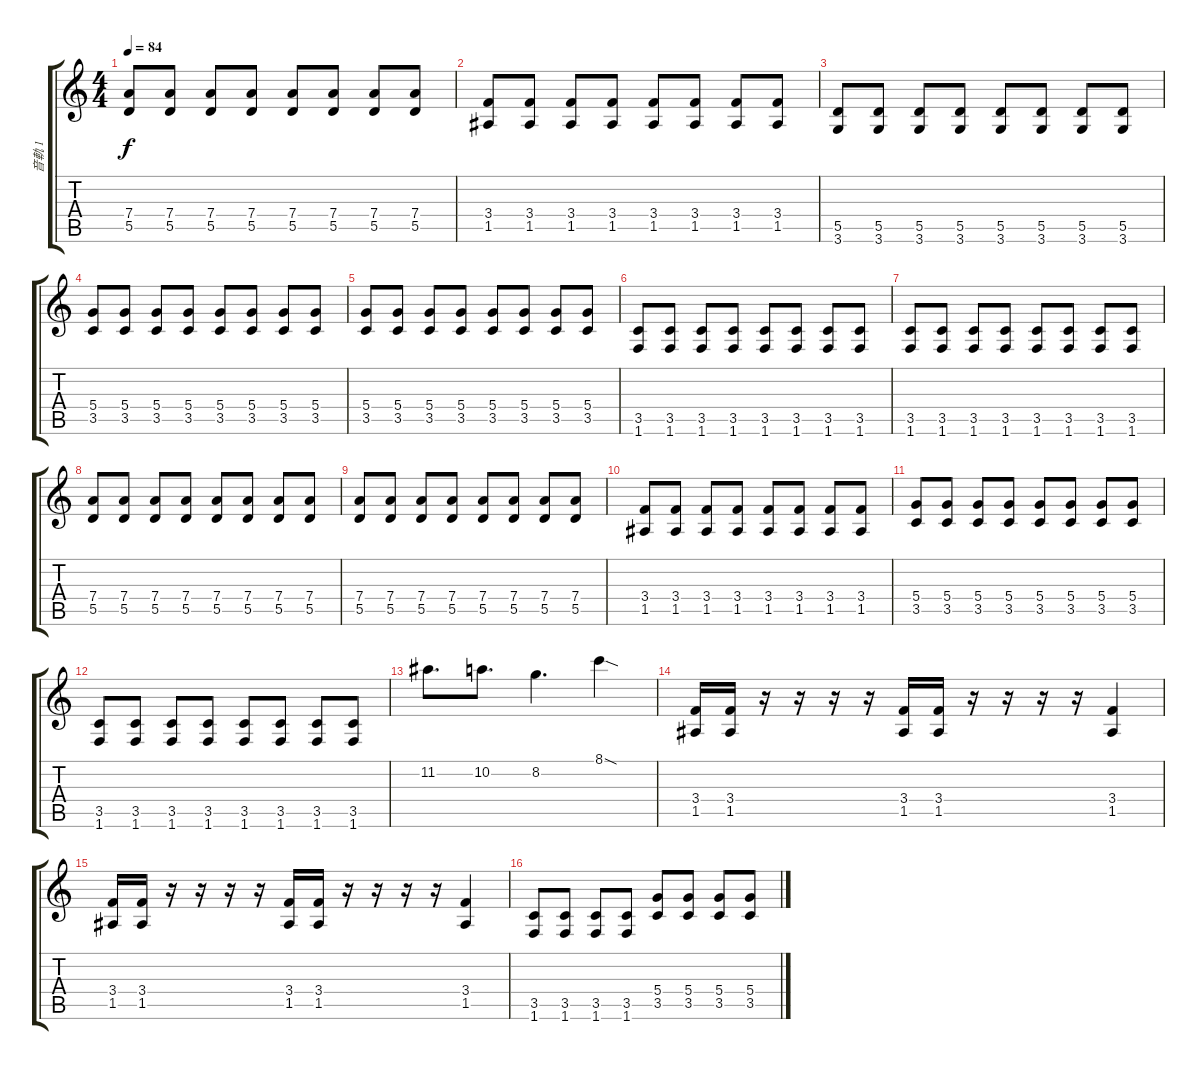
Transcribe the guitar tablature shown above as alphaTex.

\track ("音軌 1" "音軌 1") {instrument electricguitarjazz}
\staff {score tabs}
\tuning (E4 B3 G3 D3 A2 E2) {hide}
\ts (4 4)
\tempo 84
\clef g2
\ks c
(7.4 5.5).8{dy f} (7.4 5.5).8 (7.4 5.5).8 (7.4 5.5).8 (7.4 5.5).8 (7.4 5.5).8 (7.4 5.5).8 (7.4 5.5).8 |
(3.4 1.5).8 (3.4 1.5).8 (3.4 1.5).8 (3.4 1.5).8 (3.4 1.5).8 (3.4 1.5).8 (3.4 1.5).8 (3.4 1.5).8 |
(5.5 3.6).8 (5.5 3.6).8 (5.5 3.6).8 (5.5 3.6).8 (5.5 3.6).8 (5.5 3.6).8 (5.5 3.6).8 (5.5 3.6).8 |
(5.4 3.5).8 (5.4 3.5).8 (5.4 3.5).8 (5.4 3.5).8 (5.4 3.5).8 (5.4 3.5).8 (5.4 3.5).8 (5.4 3.5).8 |
(5.4 3.5).8 (5.4 3.5).8 (5.4 3.5).8 (5.4 3.5).8 (5.4 3.5).8 (5.4 3.5).8 (5.4 3.5).8 (5.4 3.5).8 |
(3.5 1.6).8 (3.5 1.6).8 (3.5 1.6).8 (3.5 1.6).8 (3.5 1.6).8 (3.5 1.6).8 (3.5 1.6).8 (3.5 1.6).8 |
(3.5 1.6).8 (3.5 1.6).8 (3.5 1.6).8 (3.5 1.6).8 (3.5 1.6).8 (3.5 1.6).8 (3.5 1.6).8 (3.5 1.6).8 |
(7.4 5.5).8 (7.4 5.5).8 (7.4 5.5).8 (7.4 5.5).8 (7.4 5.5).8 (7.4 5.5).8 (7.4 5.5).8 (7.4 5.5).8 |
(7.4 5.5).8 (7.4 5.5).8 (7.4 5.5).8 (7.4 5.5).8 (7.4 5.5).8 (7.4 5.5).8 (7.4 5.5).8 (7.4 5.5).8 |
(3.4 1.5).8 (3.4 1.5).8 (3.4 1.5).8 (3.4 1.5).8 (3.4 1.5).8 (3.4 1.5).8 (3.4 1.5).8 (3.4 1.5).8 |
(5.4 3.5).8 (5.4 3.5).8 (5.4 3.5).8 (5.4 3.5).8 (5.4 3.5).8 (5.4 3.5).8 (5.4 3.5).8 (5.4 3.5).8 |
(3.5 1.6).8 (3.5 1.6).8 (3.5 1.6).8 (3.5 1.6).8 (3.5 1.6).8 (3.5 1.6).8 (3.5 1.6).8 (3.5 1.6).8 |
11.2.8{d} 10.2.8{d} 8.2.4{d} 8.1{sod}.4 |
(3.4 1.5).16 (3.4 1.5).16 r.16 r.16 r.16 r.16 (3.4 1.5).16 (3.4 1.5).16 r.16 r.16 r.16 r.16 (3.4 1.5).4 |
(3.4 1.5).16 (3.4 1.5).16 r.16 r.16 r.16 r.16 (3.4 1.5).16 (3.4 1.5).16 r.16 r.16 r.16 r.16 (3.4 1.5).4 |
(3.5 1.6).8 (3.5 1.6).8 (3.5 1.6).8 (3.5 1.6).8 (5.4 3.5).8 (5.4 3.5).8 (5.4 3.5).8 (5.4 3.5).8
